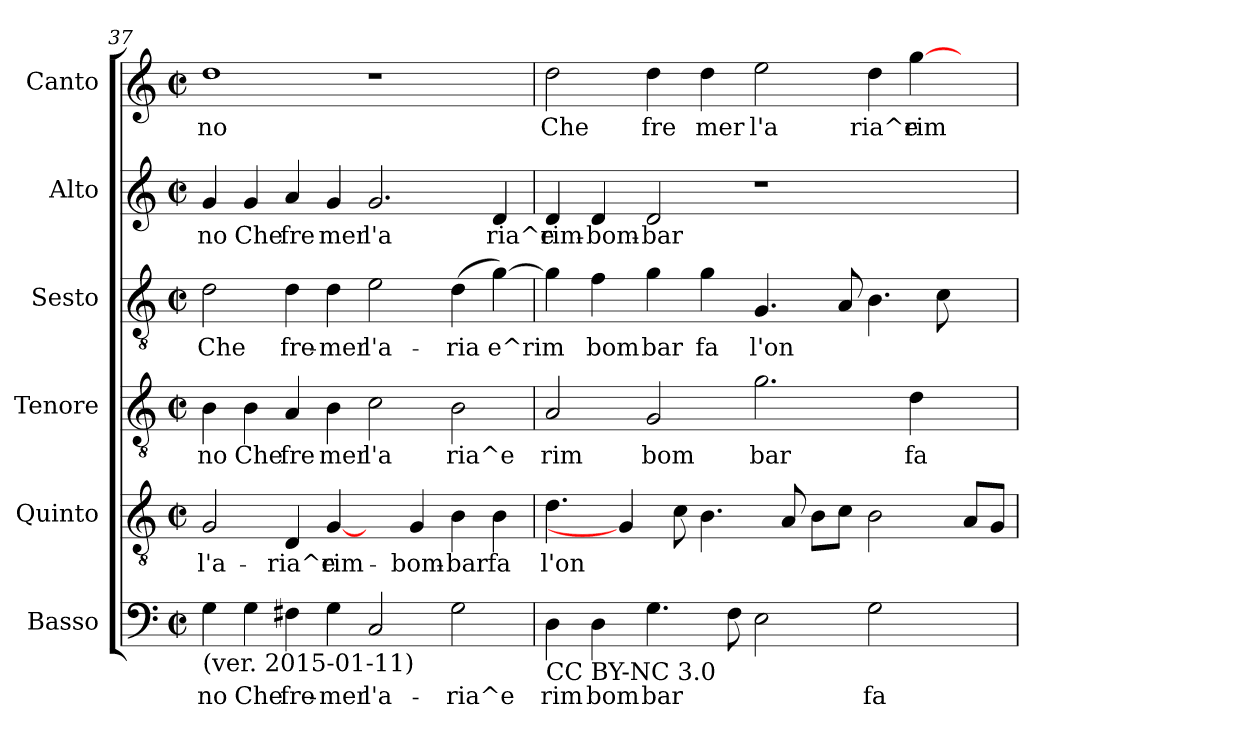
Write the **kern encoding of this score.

**kern	**text	**kern	**text	**kern	**text	**kern	**text	**kern	**text	**kern	**text
*part6	*part6	*part5	*part5	*part4	*part4	*part3	*part3	*part2	*part2	*part1	*part1
*staff6	*staff6	*staff5	*staff5	*staff4	*staff4	*staff3	*staff3	*staff2	*staff2	*staff1	*staff1
*I"Basso	*	*I"Quinto	*	*I"Tenore	*	*I"Sesto	*	*I"Alto	*	*I"Canto	*
*I'Basso	*	*I'Quinto	*	*I'Tenore	*	*I'Sesto	*	*I'Alto	*	*I'Canto	*
*clefF4	*	*clefGv2	*	*clefGv2	*	*clefGv2	*	*clefG2	*	*clefG2	*
*k[]	*	*k[]	*	*k[]	*	*k[]	*	*k[]	*	*k[]	*
*C:	*	*C:	*	*C:	*	*C:	*	*C:	*	*C:	*
*M2/2	*	*M2/2	*	*M2/2	*	*M2/2	*	*M2/2	*	*M2/2	*
*met(c|)	*	*met(c|)	*	*met(c|)	*	*met(c|)	*	*met(c|)	*	*met(c|)	*
=37	=37	=37	=37	=37	=37	=37	=37	=37	=37	=37	=37
!LO:TX:b:t=(ver. 2015-01-11)	!	!	!	!	!	!	!	!	!	!	!
!	!LO:LY:b:cj	!	!LO:LY:b:cj	!	!LO:LY:b:cj	!	!LO:LY:b:cj	!	!LO:LY:b:cj	!	!LO:LY:b:cj
4G\	-no	2G/	l'a-	4B\	no	2d\	Che	4g/	no	1dd	-no
!	!LO:LY:b:cj	!	!	!	!LO:LY:b:cj	!	!	!	!LO:LY:b:cj	!	!
4G\	Che	.	.	4B\	Che	.	.	4g/	Che	.	.
!	!LO:LY:b:cj	!	!LO:LY:b:cj	!	!LO:LY:b:cj	!	!LO:LY:b:cj	!	!LO:LY:b:cj	!	!
4F#X\	fre-	4D/	-ria^e	4A/	fre	4d\	fre-	4a/	fre	.	.
!	!LO:LY:b:cj	!	!LO:LY:b:cj	!	!LO:LY:b:cj	!	!LO:LY:b:cj	!	!LO:LY:b:cj	!	!
4G\	-mer	[4G/	rim-	4B\	mer	4d\	-mer	4g/	mer	.	.
!	!LO:LY:b:cj	!	!	!	!LO:LY:b:cj	!	!LO:LY:b:cj	!	!LO:LY:b:cj	!	!
2C/	l'a-	4ryy	.	2c\	l'a	2e\	l'a-	2.g/	l'a	1r	.
!	!	!	!LO:LY:b:cj	!	!	!	!	!	!	!	!
.	.	4G/	-bom-	.	.	.	.	.	.	.	.
!	!LO:LY:b:cj	!	!LO:LY:b:cj	!	!LO:LY:b:cj	!	!LO:LY:b:cj	!	!	!	!
2G\	-ria^e	4B\	-bar	2B\	ria^e	(<4d\	-ria	.	.	.	.
!	!	!	!LO:LY:b:cj	!	!	!	!LO:LY:b:cj	!	!LO:LY:b:cj	!	!
.	.	4B\	fa	.	.	[>4g\)	e^rim-	4d/	ria^e	.	.
!!LO:PB:g=z
=38	=38	=38	=38	=38	=38	=38	=38	=38	=38	=38	=38
!LO:TX:b:t=CC BY-NC 3.0	!	!	!	!	!	!	!	!	!	!	!
!	!LO:LY:b:cj	!	!LO:LY:b:cj	!	!LO:LY:b:cj	!	!LO:LY:b:cj	!	!LO:LY:b:cj	!	!LO:LY:b:cj
4D\	rim	4.d\	l'on	2A/	rim	4g\]	--	4d/	rim-	2dd\	Che
!	!LO:LY:b:cj	!	!	!	!	!	!LO:LY:b:cj	!	!LO:LY:b:cj	!	!
4D\	bom	.	.	.	.	4f\	-bom	4d/	-bom-	.	.
.	.	4G/]	.	.	.	.	.	.	.	.	.
!	!LO:LY:b:cj	!	!	!	!LO:LY:b:cj	!	!LO:LY:b:cj	!	!LO:LY:b:cj	!	!LO:LY:b:cj
4.G\	bar	.	.	2G/	bom	4g\	bar	2d/	-bar	4dd\	fre
!	!	!	!LO:LY:b:cj	!	!	!	!	!	!	!	!
.	.	8c\	.	.	.	.	.	.	.	.	.
!	!	!	!LO:LY:b:cj	!	!	!	!LO:LY:b:cj	!	!	!	!LO:LY:b:cj
.	.	4.B\	.	.	.	4g\	fa	.	.	4dd\	mer
!	!LO:LY:b:cj	!	!	!	!	!	!	!	!	!	!
8F\	.	.	.	.	.	.	.	.	.	.	.
!	!LO:LY:b:cj	!	!	!	!LO:LY:b:cj	!	!LO:LY:b:cj	!	!	!	!LO:LY:b:cj
2E\	.	.	.	2.g\	bar	4.G/	l'on	1r	.	2ee\	l'a
!	!	!	!LO:LY:b:cj	!	!	!	!	!	!	!	!
.	.	8A/	.	.	.	.	.	.	.	.	.
!	!	!	!LO:LY:b:cj	!	!	!	!	!	!	!	!
.	.	8B\L	.	.	.	.	.	.	.	.	.
!	!	!	!LO:LY:b:cj	!	!	!	!LO:LY:b:cj	!	!	!	!
.	.	8c\J	.	.	.	8A/	.	.	.	.	.
!	!LO:LY:b:cj	!	!LO:LY:b:cj	!	!	!	!LO:LY:b:cj	!	!	!	!LO:LY:b:cj
2G\	fa	2B\	.	.	.	4.B\	.	.	.	4dd\	ria^e
!	!	!	!	!	!LO:LY:b:cj	!	!	!	!	!	!LO:LY:b:cj
.	.	.	.	4d\	fa	.	.	.	.	[>4gg\	rim
!	!	!	!	!	!	!	!LO:LY:b:cj	!	!	!	!
.	.	.	.	.	.	8c\	.	.	.	.	.
!	!	!	!LO:LY:b:cj	!	!	!	!	!	!	!	!
4ryy	.	8A/L	.	4ryy	.	4ryy	.	4ryy	.	4ryy	.
!	!	!	!LO:LY:b:cj	!	!	!	!	!	!	!	!
.	.	8G/J	.	.	.	.	.	.	.	.	.
=	=	=	=	=	=	=	=	=	=	=	=
*-	*-	*-	*-	*-	*-	*-	*-	*-	*-	*-	*-
